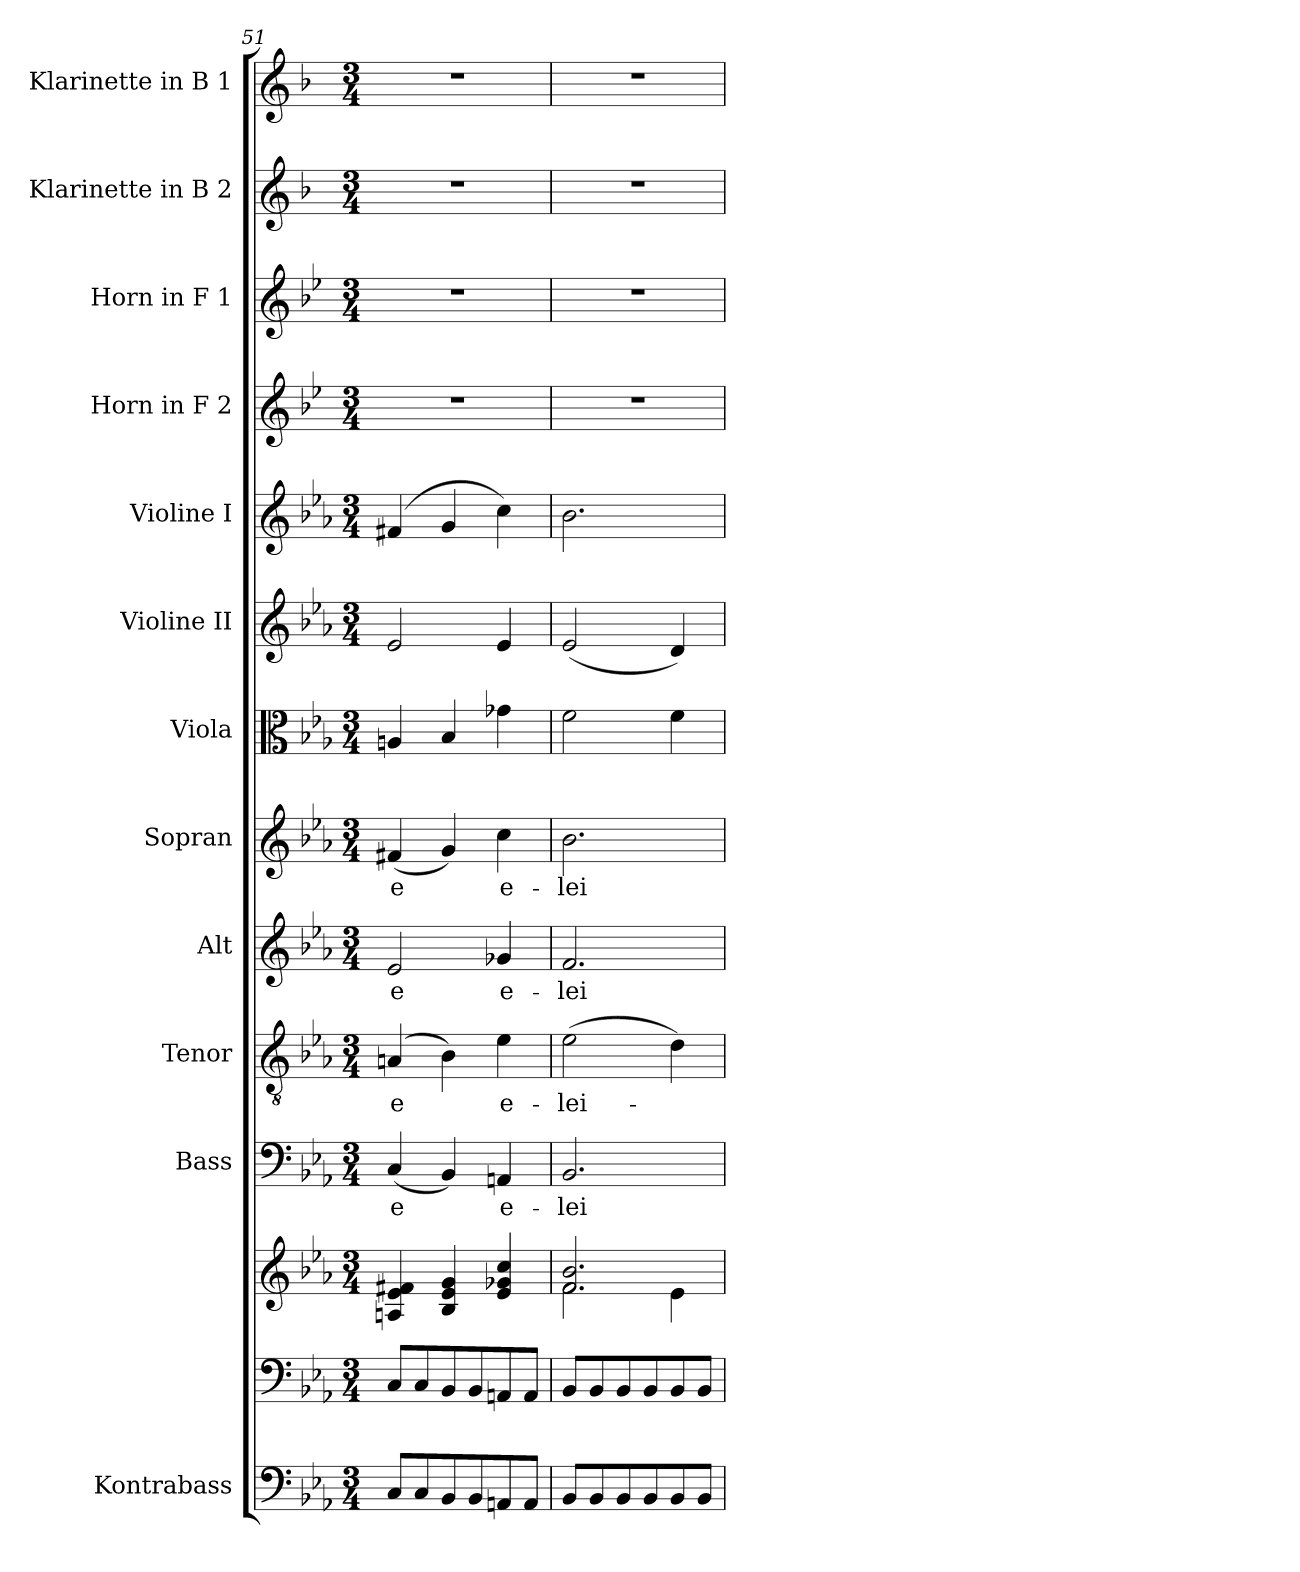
**kern	**kern	**kern	**kern	**text	**kern	**text	**kern	**text	**kern	**text	**kern	**kern	**kern	**kern	**kern	**kern	**kern
*part13	*part12	*part12	*part11	*part11	*part10	*part10	*part9	*part9	*part8	*part8	*part7	*part6	*part5	*part4	*part3	*part2	*part1
*staff14	*staff13	*staff12	*staff11	*staff11	*staff10	*staff10	*staff9	*staff9	*staff8	*staff8	*staff7	*staff6	*staff5	*staff4	*staff3	*staff2	*staff1
*I"Kontrabass	*	*	*I"Bass	*	*I"Tenor	*	*I"Alt	*	*I"Sopran	*	*I"Viola	*I"Violine II	*I"Violine I	*I"Horn in F 2	*I"Horn in F 1	*I"Klarinette in B 2	*I"Klarinette in B 1
*I'Kb.	*	*	*I'B	*	*I'T	*	*I'A	*	*I'S	*	*I'Vla.	*I'Vl. II	*I'Vl. I	*I'Hrn. 2	*I'Hrn. 1	*	*
*clefF4	*clefF4	*clefG2	*clefF4	*	*clefGv2	*	*clefG2	*	*clefG2	*	*clefC3	*clefG2	*clefG2	*clefG2	*clefG2	*clefG2	*clefG2
*ITrd7c12	*	*	*	*	*	*	*	*	*	*	*	*	*	*ITrd4c7	*ITrd4c7	*ITrd1c2	*ITrd1c2
*k[b-e-a-]	*k[b-e-a-]	*k[b-e-a-]	*k[b-e-a-]	*	*k[b-e-a-]	*	*k[b-e-a-]	*	*k[b-e-a-]	*	*k[b-e-a-]	*k[b-e-a-]	*k[b-e-a-]	*k[b-e-a-]	*k[b-e-a-]	*k[b-e-a-]	*k[b-e-a-]
*E-:	*E-:	*E-:	*E-:	*	*E-:	*	*E-:	*	*E-:	*	*E-:	*E-:	*E-:	*E-:	*E-:	*E-:	*E-:
*M3/4	*M3/4	*M3/4	*M3/4	*	*M3/4	*	*M3/4	*	*M3/4	*	*M3/4	*M3/4	*M3/4	*M3/4	*M3/4	*M3/4	*M3/4
=51	=51	=51	=51	=51	=51	=51	=51	=51	=51	=51	=51	=51	=51	=51	=51	=51	=51
!	!	!	!	!LO:LY:b	!	!LO:LY:b	!	!LO:LY:b	!	!LO:LY:b	!	!	!	!	!	!	!
8CC/L	8C/L	4An/ 4e-/ 4f#X/	(<4C/	-e	(4An/	-e	2e-/	-e	(<4f#X/	-e	4An/	2e-/	(<4f#X/	2.r	2.r	2.r	2.r
8CC/	8C/	.	.	.	.	.	.	.	.	.	.	.	.	.	.	.	.
8BBB-/	8BB-/	4B-/ 4e-/ 4g/	4BB-/)	.	4B-\)	.	.	.	4g/)	.	4B-/	.	4g/	.	.	.	.
8BBB-/	8BB-/	.	.	.	.	.	.	.	.	.	.	.	.	.	.	.	.
!	!	!	!	!LO:LY:b	!	!LO:LY:b	!	!LO:LY:b	!	!LO:LY:b	!	!	!	!	!	!	!
8AAAn/	8AAn/	4e-/ 4g-X/ 4cc/	4AAn/	e-	4e-\	e-	4g-X/	e-	4cc\	e-	4g-X\	4e-/	4cc\)	.	.	.	.
8AAA/J	8AA/J	.	.	.	.	.	.	.	.	.	.	.	.	.	.	.	.
!!LO:PB:g=z
=52	=52	=52	=52	=52	=52	=52	=52	=52	=52	=52	=52	=52	=52	=52	=52	=52	=52
*	*	*^	*	*	*	*	*	*	*	*	*	*	*	*	*	*	*
!	!	!	!	!	!LO:LY:b	!	!LO:LY:b	!	!LO:LY:b	!	!LO:LY:b	!	!	!	!	!	!	!
8BBB-/L	8BB-/L	2.f/ 2.b-/	2f\	2.BB-/	-lei-	(>2e-\	-lei-	2.f/	-lei-	2.b-\	-lei-	2f\	(<2e-/	2.b-\	2.r	2.r	2.r	2.r
8BBB-/	8BB-/	.	.	.	.	.	.	.	.	.	.	.	.	.	.	.	.	.
8BBB-/	8BB-/	.	.	.	.	.	.	.	.	.	.	.	.	.	.	.	.	.
8BBB-/	8BB-/	.	.	.	.	.	.	.	.	.	.	.	.	.	.	.	.	.
8BBB-/	8BB-/	.	4e-\	.	.	4d\)	.	.	.	.	.	4f\	4d/)	.	.	.	.	.
8BBB-/J	8BB-/J	.	.	.	.	.	.	.	.	.	.	.	.	.	.	.	.	.
*	*	*v	*v	*	*	*	*	*	*	*	*	*	*	*	*	*	*	*
=	=	=	=	=	=	=	=	=	=	=	=	=	=	=	=	=	=
*-	*-	*-	*-	*-	*-	*-	*-	*-	*-	*-	*-	*-	*-	*-	*-	*-	*-
